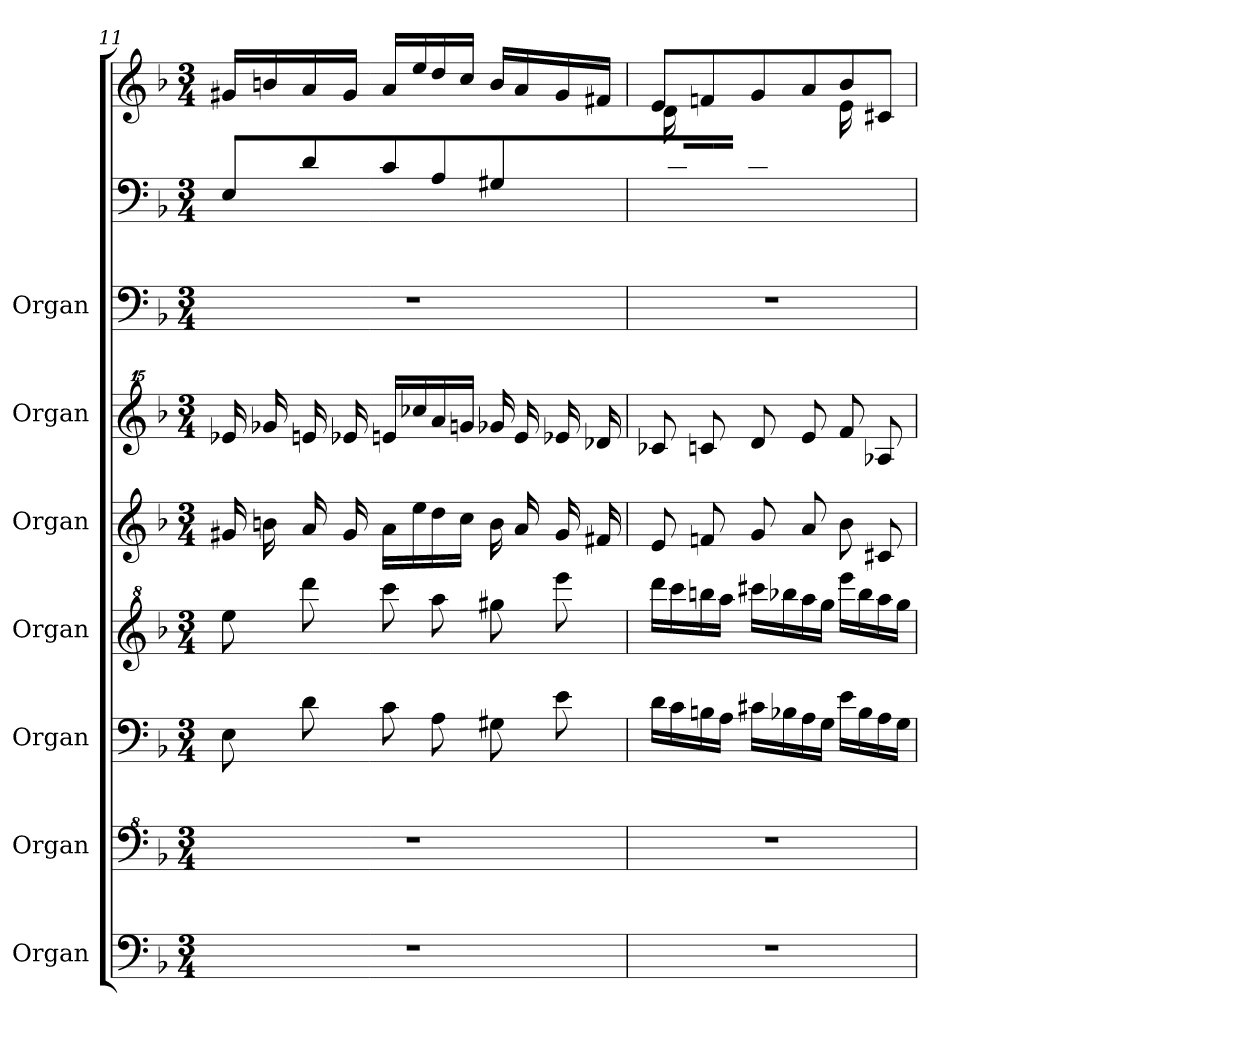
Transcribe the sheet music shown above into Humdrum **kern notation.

**kern	**kern	**kern	**kern	**kern	**kern	**kern	**kern	**kern
*part7	*part6	*part5	*part4	*part3	*part2	*part1	*part1	*part1
*staff9	*staff8	*staff7	*staff6	*staff5	*staff4	*staff3	*staff2	*staff1
*I"Organ	*I"Organ	*I"Organ	*I"Organ	*I"Organ	*I"Organ	*I"Organ	*	*
*	*I'Org.	*	*	*	*	*	*	*
!!LO:PB:g=z
*clefF4	*clefF^4	*clefF4	*clefG^2	*clefG2	*clefG^^2	*clefF4	*clefF4	*clefG2
*k[b-]	*k[b-]	*k[b-]	*k[b-]	*k[b-]	*k[b-]	*k[b-]	*k[b-]	*k[b-]
*M3/4	*M3/4	*M3/4	*M3/4	*M3/4	*M3/4	*M3/4	*M3/4	*M3/4
=11	=11	=11	=11	=11	=11	=11	=11	=11
*	*	*	*	*	*	*	*	*^
2.r	2.r	8E\	8eee\	16g#X/	16eee-X/	2.r	8E/L	16g#X/LL	8ryy
.	.	.	.	16bn\	16ggg-X/	.	.	16bn/	.
*	*	*	*	*	*	*	*	*v	*v
.	.	8d\	8dddd\	16a/	16eeen/	.	8d/	16a/
.	.	.	.	16g#/	16eee-X/	.	.	16g#/JJ
.	.	8c\	8cccc\	16a/LL	16eeen/LL	.	8c/	16a/LL
.	.	.	.	16ee\	16cccc-X\	.	.	16ee/
.	.	8A\	8aaa\	16dd\	16aaa/	.	8A/	16dd/
.	.	.	.	16cc\JJ	16gggn/JJ	.	.	16cc/JJ
.	.	8G#X\	8ggg#X\	16b\	16ggg-X/	.	8G#X/	16b/LL
.	.	.	.	16a/	16eee/	.	.	16a/
*	*	*	*	*	*	*	*	*^
.	.	8e\	8eeee\	16g#/	16eee-X/	.	8ryy	16g#/	8e\J
.	.	.	.	16f#X/	16ddd-X/	.	.	16f#X/JJ	.
=12	=12	=12	=12	=12	=12	=12	=12	=12	=12
2.r	2.r	16d\LL	16dddd\LL	8e/	8ccc-X/	2.r	16ryy	8e/L	16d\LL
.	.	16c\	16cccc\	.	.	.	16c\	.	4..ryy
.	.	16Bn\	16bbbn\	8fn/	8cccn/	.	16Bn\	8fn/	.
.	.	16A\JJ	16aaa\JJ	.	.	.	16A\JJ	.	.
.	.	16c#X\LL	16cccc#X\LL	8g/	8ddd/	.	16c#X\LL	8g/	.
.	.	16B-X\	16bbb-X\	.	.	.	16B-X\	.	.
.	.	16A\	16aaa\	8a/	8eee/	.	16A\	8a/	.
.	.	16G\JJ	16ggg\JJ	.	.	.	16G\JJ	.	.
.	.	16e\LL	16eeee\LL	8b-\	8fff/	.	16ryy	8b-/	16e\LL
.	.	16B-\	16bbb-\	.	.	.	16B-\	.	8.ryy
.	.	16A\	16aaa\	8c#X/	8aa-X/	.	16A\	8c#X/J	.
.	.	16G\JJ	16ggg\JJ	.	.	.	16G\JJ	.	.
*	*	*	*	*	*	*	*	*v	*v
=	=	=	=	=	=	=	=	=
*-	*-	*-	*-	*-	*-	*-	*-	*-
